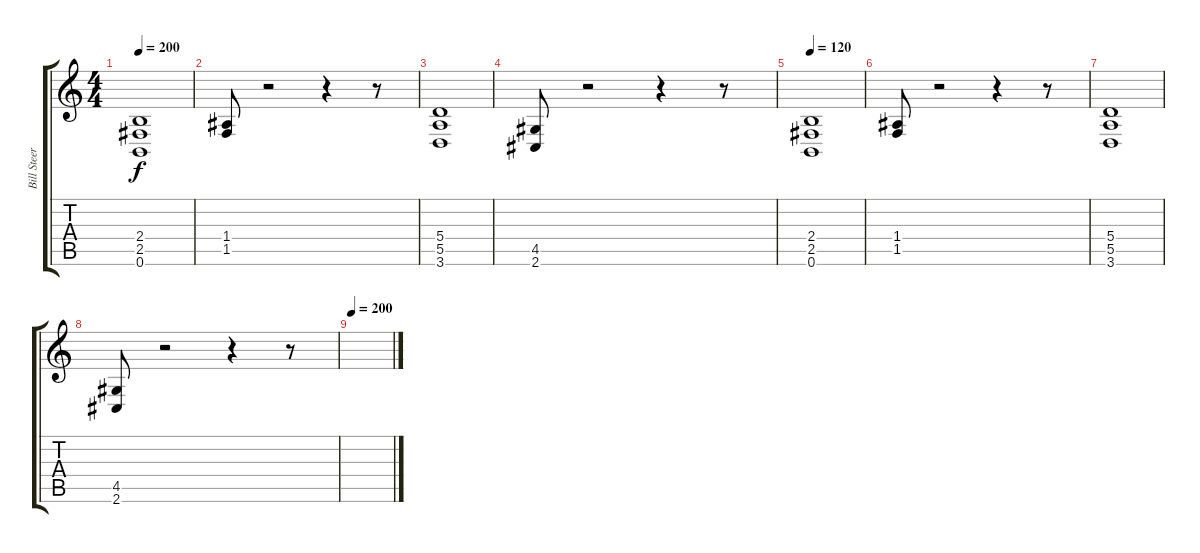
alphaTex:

\track ("Bill Steer" "Bill Steer") {instrument overdrivenguitar}
\staff {score tabs}
\tuning (B3 Gb3 D3 A2 E2 B1) {hide}
\ts (4 4)
\tempo 200
\tempo 120
\tempo 200
\clef g2
\ks c
(2.4 2.5 0.6).1{dy f instrument overdrivenguitar} |
(1.4 1.5).8 r.2 r.4 r.8 |
(5.4 5.5 3.6).1 |
(4.5 2.6).8 r.2 r.4 r.8 |
\tempo 120
(2.4 2.5 0.6).1 |
(1.4 1.5).8 r.2 r.4 r.8 |
(5.4 5.5 3.6).1 |
(4.5 2.6).8 r.2 r.4 r.8 |
\tempo 200
